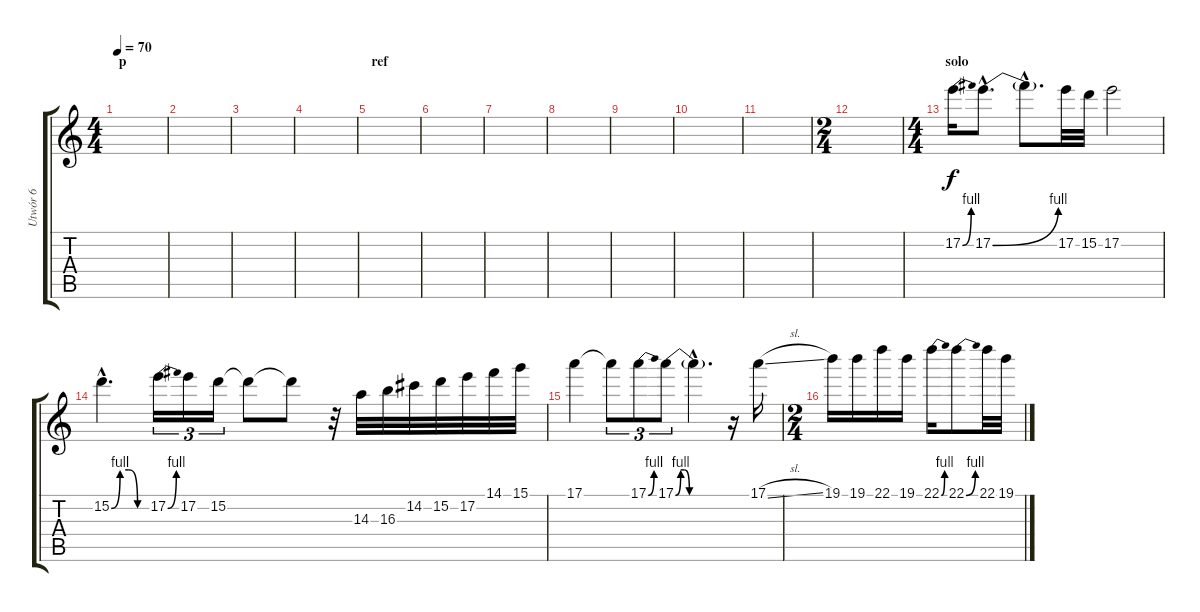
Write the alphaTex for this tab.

\track ("Utwór 6" "Utwór 6") {instrument overdrivenguitar}
\staff {score tabs}
\tuning (E4 B3 G3 D3 A2 E2) {hide}
\ts (4 4)
\section ("" "p")
\tempo 70
\clef g2
\ks c
|
|
|
|
\section ("" "ref")
|
|
|
|
|
|
|
\ts (2 4)
|
\ts (4 4)
\section ("" "solo")
17.2{be (bend 0 0 60 4)}.16 17.2{be (bend 0 0 60 4) hac}.8{d} 17.2{hac t}.8{d} 17.2.32 15.2.32 17.2.2 |
15.2{be (custom 0 0 15 4 30 4 45 0 60 0) hac}.4{d} 17.2{be (bend 0 0 60 4)}.16{tu (3 2)} 17.2.16{tu (3 2)} 15.2.16{tu (3 2)} 15.2{t}.8 15.2{t}.8 r.32 14.3.32 16.3.32 14.2.32 15.2.32 17.2.32 14.1.32 15.1.32 |
17.1.4 17.1{t}.8{tu (3 2)} 17.1{be (bend 0 0 60 4)}.8{tu (3 2)} 17.1{be (custom 0 0 6 4 10 4 16 0 30 0 45 0 60 0)}.8{tu (3 2)} 17.1{hac t}.4{d} r.16 17.1{sl}.16 |
\ts (2 4)
19.1.16 19.1.16 22.1.16 19.1.16 22.1{be (bend 0 0 60 4)}.16 22.1{be (bend 0 0 60 4)}.8 22.1.32 19.1.32
